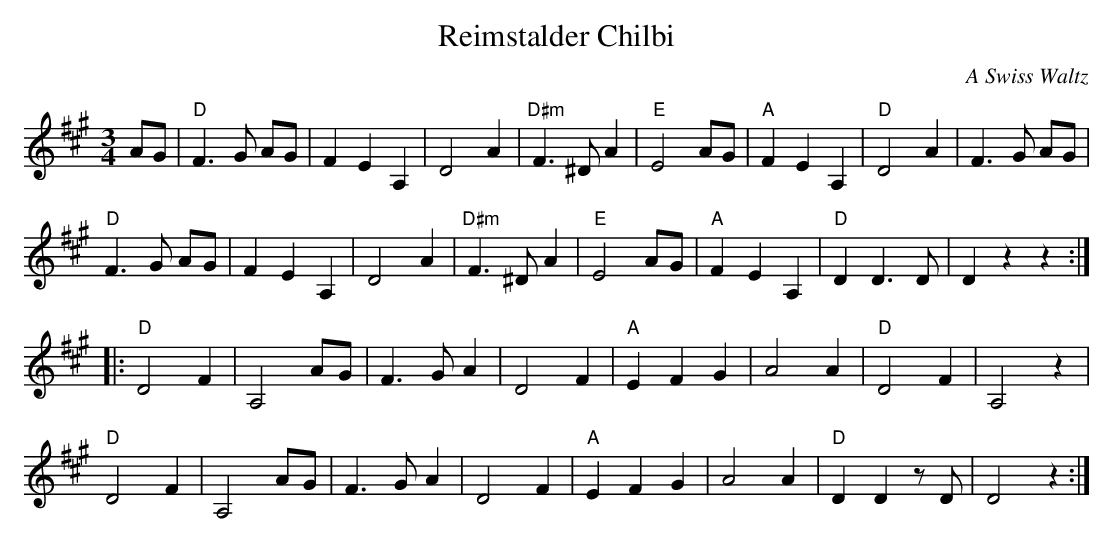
X:1
T:Reimstalder Chilbi
C:A Swiss Waltz
M:3/4
L:1/8
K:A
AG|"D"F3G AG|F2E2A,2|D4A2|"D#m"F3^DA2|"E"E4AG|"A"F2E2A,2|"D"D4A2|F3G AG|
"D"F3G AG|F2E2A,2|D4A2|"D#m"F3^DA2|"E"E4AG|"A"F2E2A,2|"D"D2D3D|D2z2z2:|
|:"D"D4F2|A,4AG|F3GA2|D4F2|"A"E2F2G2|A4A2|"D"D4F2|A,4z2|
"D"D4F2|A,4AG|F3GA2|D4F2|"A"E2F2G2|A4A2|"D"D2D2zD|D4z2:|
